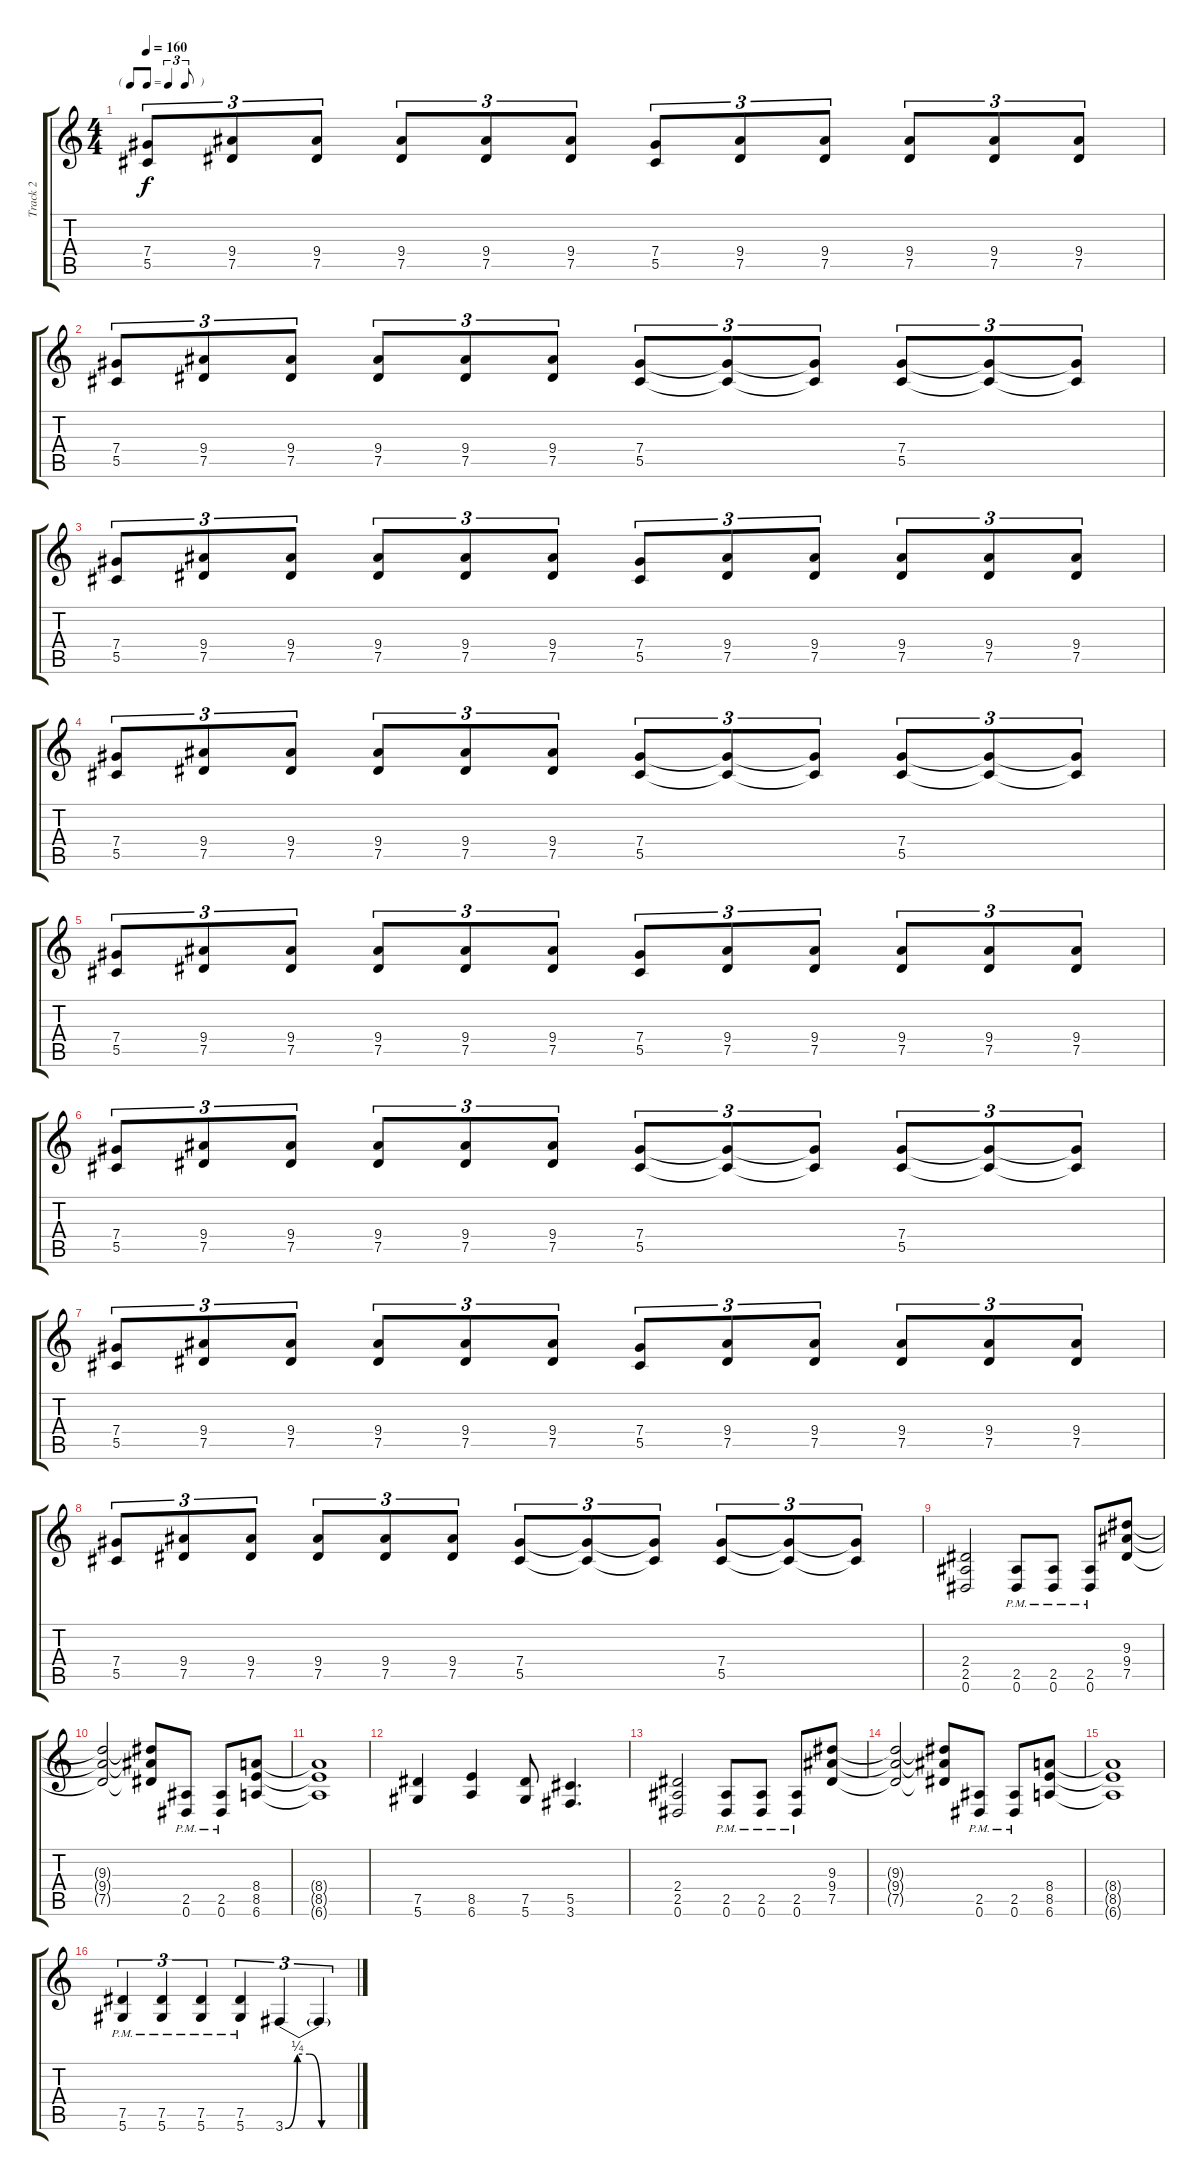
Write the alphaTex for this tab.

\track ("Track 2" "Track 2") {instrument distortionguitar}
\staff {score tabs}
\tuning (Eb4 Bb3 Gb3 Db3 Ab2 Eb2) {hide}
\ts (4 4)
\tf triplet8th
\tempo 160
\clef g2
\ks c
(7.4 5.5).8{tu (3 2) dy f} (9.4 7.5).8{tu (3 2)} (9.4 7.5).8{tu (3 2)} (9.4 7.5).8{tu (3 2)} (9.4 7.5).8{tu (3 2)} (9.4 7.5).8{tu (3 2)} (7.4 5.5).8{tu (3 2)} (9.4 7.5).8{tu (3 2)} (9.4 7.5).8{tu (3 2)} (9.4 7.5).8{tu (3 2)} (9.4 7.5).8{tu (3 2)} (9.4 7.5).8{tu (3 2)} |
(7.4 5.5).8{tu (3 2)} (9.4 7.5).8{tu (3 2)} (9.4 7.5).8{tu (3 2)} (9.4 7.5).8{tu (3 2)} (9.4 7.5).8{tu (3 2)} (9.4 7.5).8{tu (3 2)} (7.4 5.5).8{tu (3 2)} (7.4{t} 5.5{t}).8{tu (3 2)} (7.4{t} 5.5{t}).8{tu (3 2)} (7.4 5.5).8{tu (3 2)} (7.4{t} 5.5{t}).8{tu (3 2)} (7.4{t} 5.5{t}).8{tu (3 2)} |
(7.4 5.5).8{tu (3 2)} (9.4 7.5).8{tu (3 2)} (9.4 7.5).8{tu (3 2)} (9.4 7.5).8{tu (3 2)} (9.4 7.5).8{tu (3 2)} (9.4 7.5).8{tu (3 2)} (7.4 5.5).8{tu (3 2)} (9.4 7.5).8{tu (3 2)} (9.4 7.5).8{tu (3 2)} (9.4 7.5).8{tu (3 2)} (9.4 7.5).8{tu (3 2)} (9.4 7.5).8{tu (3 2)} |
(7.4 5.5).8{tu (3 2)} (9.4 7.5).8{tu (3 2)} (9.4 7.5).8{tu (3 2)} (9.4 7.5).8{tu (3 2)} (9.4 7.5).8{tu (3 2)} (9.4 7.5).8{tu (3 2)} (7.4 5.5).8{tu (3 2)} (7.4{t} 5.5{t}).8{tu (3 2)} (7.4{t} 5.5{t}).8{tu (3 2)} (7.4 5.5).8{tu (3 2)} (7.4{t} 5.5{t}).8{tu (3 2)} (7.4{t} 5.5{t}).8{tu (3 2)} |
(7.4 5.5).8{tu (3 2)} (9.4 7.5).8{tu (3 2)} (9.4 7.5).8{tu (3 2)} (9.4 7.5).8{tu (3 2)} (9.4 7.5).8{tu (3 2)} (9.4 7.5).8{tu (3 2)} (7.4 5.5).8{tu (3 2)} (9.4 7.5).8{tu (3 2)} (9.4 7.5).8{tu (3 2)} (9.4 7.5).8{tu (3 2)} (9.4 7.5).8{tu (3 2)} (9.4 7.5).8{tu (3 2)} |
(7.4 5.5).8{tu (3 2)} (9.4 7.5).8{tu (3 2)} (9.4 7.5).8{tu (3 2)} (9.4 7.5).8{tu (3 2)} (9.4 7.5).8{tu (3 2)} (9.4 7.5).8{tu (3 2)} (7.4 5.5).8{tu (3 2)} (7.4{t} 5.5{t}).8{tu (3 2)} (7.4{t} 5.5{t}).8{tu (3 2)} (7.4 5.5).8{tu (3 2)} (7.4{t} 5.5{t}).8{tu (3 2)} (7.4{t} 5.5{t}).8{tu (3 2)} |
(7.4 5.5).8{tu (3 2)} (9.4 7.5).8{tu (3 2)} (9.4 7.5).8{tu (3 2)} (9.4 7.5).8{tu (3 2)} (9.4 7.5).8{tu (3 2)} (9.4 7.5).8{tu (3 2)} (7.4 5.5).8{tu (3 2)} (9.4 7.5).8{tu (3 2)} (9.4 7.5).8{tu (3 2)} (9.4 7.5).8{tu (3 2)} (9.4 7.5).8{tu (3 2)} (9.4 7.5).8{tu (3 2)} |
(7.4 5.5).8{tu (3 2)} (9.4 7.5).8{tu (3 2)} (9.4 7.5).8{tu (3 2)} (9.4 7.5).8{tu (3 2)} (9.4 7.5).8{tu (3 2)} (9.4 7.5).8{tu (3 2)} (7.4 5.5).8{tu (3 2)} (7.4{t} 5.5{t}).8{tu (3 2)} (7.4{t} 5.5{t}).8{tu (3 2)} (7.4 5.5).8{tu (3 2)} (7.4{t} 5.5{t}).8{tu (3 2)} (7.4{t} 5.5{t}).8{tu (3 2)} |
(2.4 2.5 0.6).2 (2.5{pm} 0.6{pm}).8 (2.5{pm} 0.6{pm}).8 (2.5{pm} 0.6{pm}).8 (9.3 9.4 7.5).8 |
(9.3{t} 9.4{t} 7.5{t}).2 (9.3{t} 9.4{t} 7.5{t}).8 (2.5{pm} 0.6{pm}).8 (2.5{pm} 0.6{pm}).8 (8.4 8.5 6.6).8 |
(8.4{t} 8.5{t} 6.6{t}).1 |
(7.5 5.6).4 (8.5 6.6).4 (7.5 5.6).8 (5.5 3.6).4{d} |
(2.4 2.5 0.6).2 (2.5{pm} 0.6{pm}).8 (2.5{pm} 0.6{pm}).8 (2.5{pm} 0.6{pm}).8 (9.3 9.4 7.5).8 |
(9.3{t} 9.4{t} 7.5{t}).2 (9.3{t} 9.4{t} 7.5{t}).8 (2.5{pm} 0.6{pm}).8 (2.5{pm} 0.6{pm}).8 (8.4 8.5 6.6).8 |
(8.4{t} 8.5{t} 6.6{t}).1 |
(7.5{pm} 5.6{pm}).4{tu (3 2)} (7.5{pm} 5.6{pm}).4{tu (3 2)} (7.5{pm} 5.6{pm}).4{tu (3 2)} (7.5{pm} 5.6{pm}).4{tu (3 2)} 3.6{be (custom 0 0 10 1 20 1 30 0 60 0)}.4{tu (3 2)} 3.6{t}.4{tu (3 2)}
